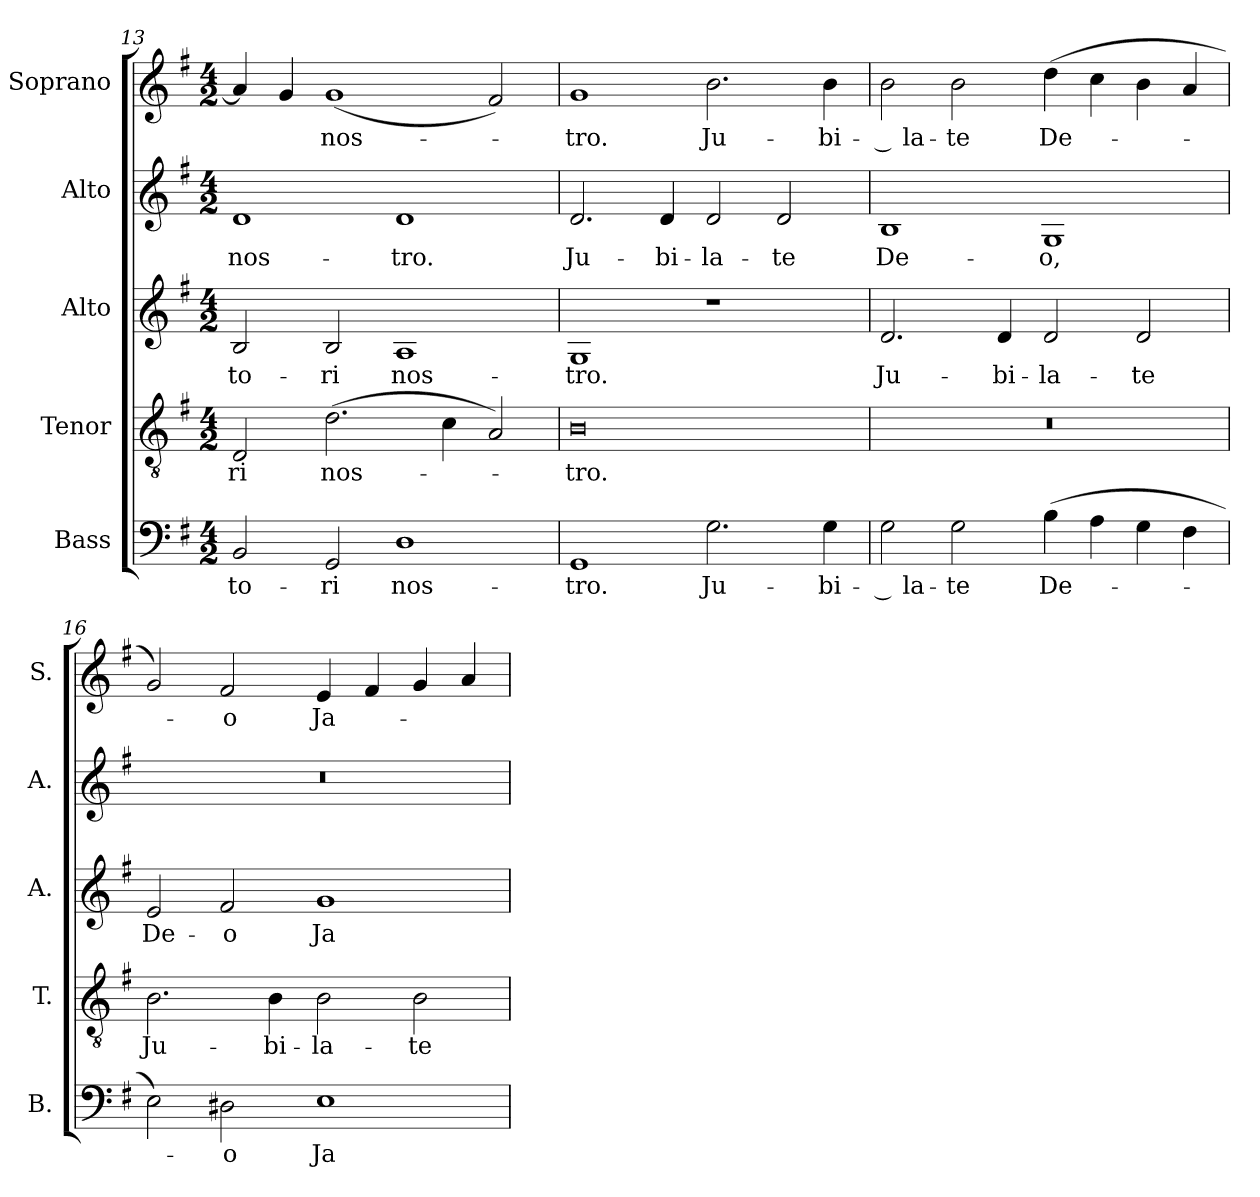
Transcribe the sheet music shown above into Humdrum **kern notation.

**kern	**text	**kern	**text	**kern	**text	**kern	**text	**kern	**text
*part5	*part5	*part4	*part4	*part3	*part3	*part2	*part2	*part1	*part1
*staff5	*staff5	*staff4	*staff4	*staff3	*staff3	*staff2	*staff2	*staff1	*staff1
*I"Bass	*	*I"Tenor	*	*I"Alto	*	*I"Alto	*	*I"Soprano	*
*I'B.	*	*I'T.	*	*I'A.	*	*I'A.	*	*I'S.	*
!!LO:PB:g=z
*clefF4	*	*clefGv2	*	*clefG2	*	*clefG2	*	*clefG2	*
*	*	*ITrd7c12	*	*	*	*	*	*	*
*k[f#]	*	*k[f#]	*	*k[f#]	*	*k[f#]	*	*k[f#]	*
*G:	*	*G:	*	*G:	*	*G:	*	*G:	*
*M4/2	*	*M4/2	*	*M4/2	*	*M4/2	*	*M4/2	*
=13	=13	=13	=13	=13	=13	=13	=13	=13	=13
!	!LO:LY:b:color=#000000	!	!	!	!	!	!	!	!
!	!	!	!LO:LY:b:color=#000000	!	!	!	!	!	!
!	!	!	!	!	!LO:LY:b:color=#000000	!	!	!	!
!	!	!	!	!	!	!	!LO:LY:b:color=#000000	!	!
2BBi/	-to-	2DDi/	-ri	2Bi/	-to-	1di	nos-	4ai/]	.
.	.	.	.	.	.	.	.	4gi/	.
!	!LO:LY:b:color=#000000	!	!	!	!	!	!	!	!
!	!	!	!LO:LY:b:color=#000000	!	!	!	!	!	!
!	!	!	!	!	!LO:LY:b:color=#000000	!	!	!	!
!	!	!	!	!	!	!	!	!	!LO:LY:b:color=#000000
2GGi/	-ri	(2.Di\	nos-	2Bi/	-ri	.	.	(1gi	nos-
!	!LO:LY:b:color=#000000	!	!	!	!	!	!	!	!
!	!	!	!	!	!LO:LY:b:color=#000000	!	!	!	!
!	!	!	!	!	!	!	!LO:LY:b:color=#000000	!	!
1Di	nos-	.	.	1Ai	nos-	1di	-tro.	.	.
.	.	4Ci\	.	.	.	.	.	.	.
.	.	2AAi/)	.	.	.	.	.	2f#i/)	.
=14	=14	=14	=14	=14	=14	=14	=14	=14	=14
!	!LO:LY:b:color=#000000	!	!	!	!	!	!	!	!
!	!	!	!LO:LY:b:color=#000000	!	!	!	!	!	!
!	!	!	!	!	!LO:LY:b:color=#000000	!	!	!	!
!	!	!	!	!	!	!	!LO:LY:b:color=#000000	!	!
!	!	!	!	!	!	!	!	!	!LO:LY:b:color=#000000
1GGi	-tro.	0BBi	-tro.	1Gi	-tro.	2.di/	Ju-	1gi	-tro.
!	!	!	!	!	!	!	!LO:LY:b:color=#000000	!	!
.	.	.	.	.	.	4di/	-bi-	.	.
!	!LO:LY:b:color=#000000	!	!	!	!	!	!	!	!
!	!	!	!	!	!	!	!LO:LY:b:color=#000000	!	!
!	!	!	!	!	!	!	!	!	!LO:LY:b:color=#000000
2.Gi\	Ju-	.	.	1r	.	2di/	-la-	2.bi\	Ju-
!	!	!	!	!	!	!	!LO:LY:b:color=#000000	!	!
.	.	.	.	.	.	2di/	-te	.	.
!	!LO:LY:b:color=#000000	!	!	!	!	!	!	!	!
!	!	!	!	!	!	!	!	!	!LO:LY:b:color=#000000
4Gi\	-bi-	.	.	.	.	.	.	4bi\	-bi-
=15	=15	=15	=15	=15	=15	=15	=15	=15	=15
!	!LO:LY:b:color=#000000	!LO:N:vis=1	!	!	!	!	!	!	!
!	!	!	!	!	!LO:LY:b:color=#000000	!	!	!	!
!	!	!	!	!	!	!	!LO:LY:b:color=#000000	!	!
!	!	!	!	!	!	!	!	!	!LO:LY:b:color=#000000
2Gi\	-­ la-	0r	.	2.di/	Ju-	1Bi	De-	2bi\	-­ la-
!	!LO:LY:b:color=#000000	!	!	!	!	!	!	!	!
!	!	!	!	!	!	!	!	!	!LO:LY:b:color=#000000
2Gi\	-te	.	.	.	.	.	.	2bi\	-te
!	!	!	!	!	!LO:LY:b:color=#000000	!	!	!	!
.	.	.	.	4di/	-bi-	.	.	.	.
!	!LO:LY:b:color=#000000	!	!	!	!	!	!	!	!
!	!	!	!	!	!LO:LY:b:color=#000000	!	!	!	!
!	!	!	!	!	!	!	!LO:LY:b:color=#000000	!	!
!	!	!	!	!	!	!	!	!	!LO:LY:b:color=#000000
(4Bi\	De-	.	.	2di/	-la-	1Gi	-o,	(4ddi\	De-
4Ai\	.	.	.	.	.	.	.	4cci\	.
!	!	!	!	!	!LO:LY:b:color=#000000	!	!	!	!
4Gi\	.	.	.	2di/	-te	.	.	4bi\	.
4F#i\	.	.	.	.	.	.	.	4ai/	.
=16	=16	=16	=16	=16	=16	=16	=16	=16	=16
!	!	!	!LO:LY:b:color=#000000	!	!	!	!	!	!
!	!	!	!	!	!LO:LY:b:color=#000000	!LO:N:vis=1	!	!	!
2Ei\)	.	2.BBi\	Ju-	2ei/	De-	0r	.	2gi/)	.
!	!LO:LY:b:color=#000000	!	!	!	!	!	!	!	!
!	!	!	!	!	!LO:LY:b:color=#000000	!	!	!	!
!	!	!	!	!	!	!	!	!	!LO:LY:b:color=#000000
2D#Xi\	-o	.	.	2f#i/	-o	.	.	2f#i/	-o
!	!	!	!LO:LY:b:color=#000000	!	!	!	!	!	!
.	.	4BBi\	-bi-	.	.	.	.	.	.
!	!LO:LY:b:color=#000000	!	!	!	!	!	!	!	!
!	!	!	!LO:LY:b:color=#000000	!	!	!	!	!	!
!	!	!	!	!	!LO:LY:b:color=#000000	!	!	!	!
!	!	!	!	!	!	!	!	!	!LO:LY:b:color=#000000
1Ei	Ja-	2BBi\	-la-	1gi	Ja-	.	.	4ei/	Ja-
.	.	.	.	.	.	.	.	4f#i/	.
!	!	!	!LO:LY:b:color=#000000	!	!	!	!	!	!
.	.	2BBi\	-te	.	.	.	.	4gi/	.
.	.	.	.	.	.	.	.	4ai/	.
=	=	=	=	=	=	=	=	=	=
*-	*-	*-	*-	*-	*-	*-	*-	*-	*-
